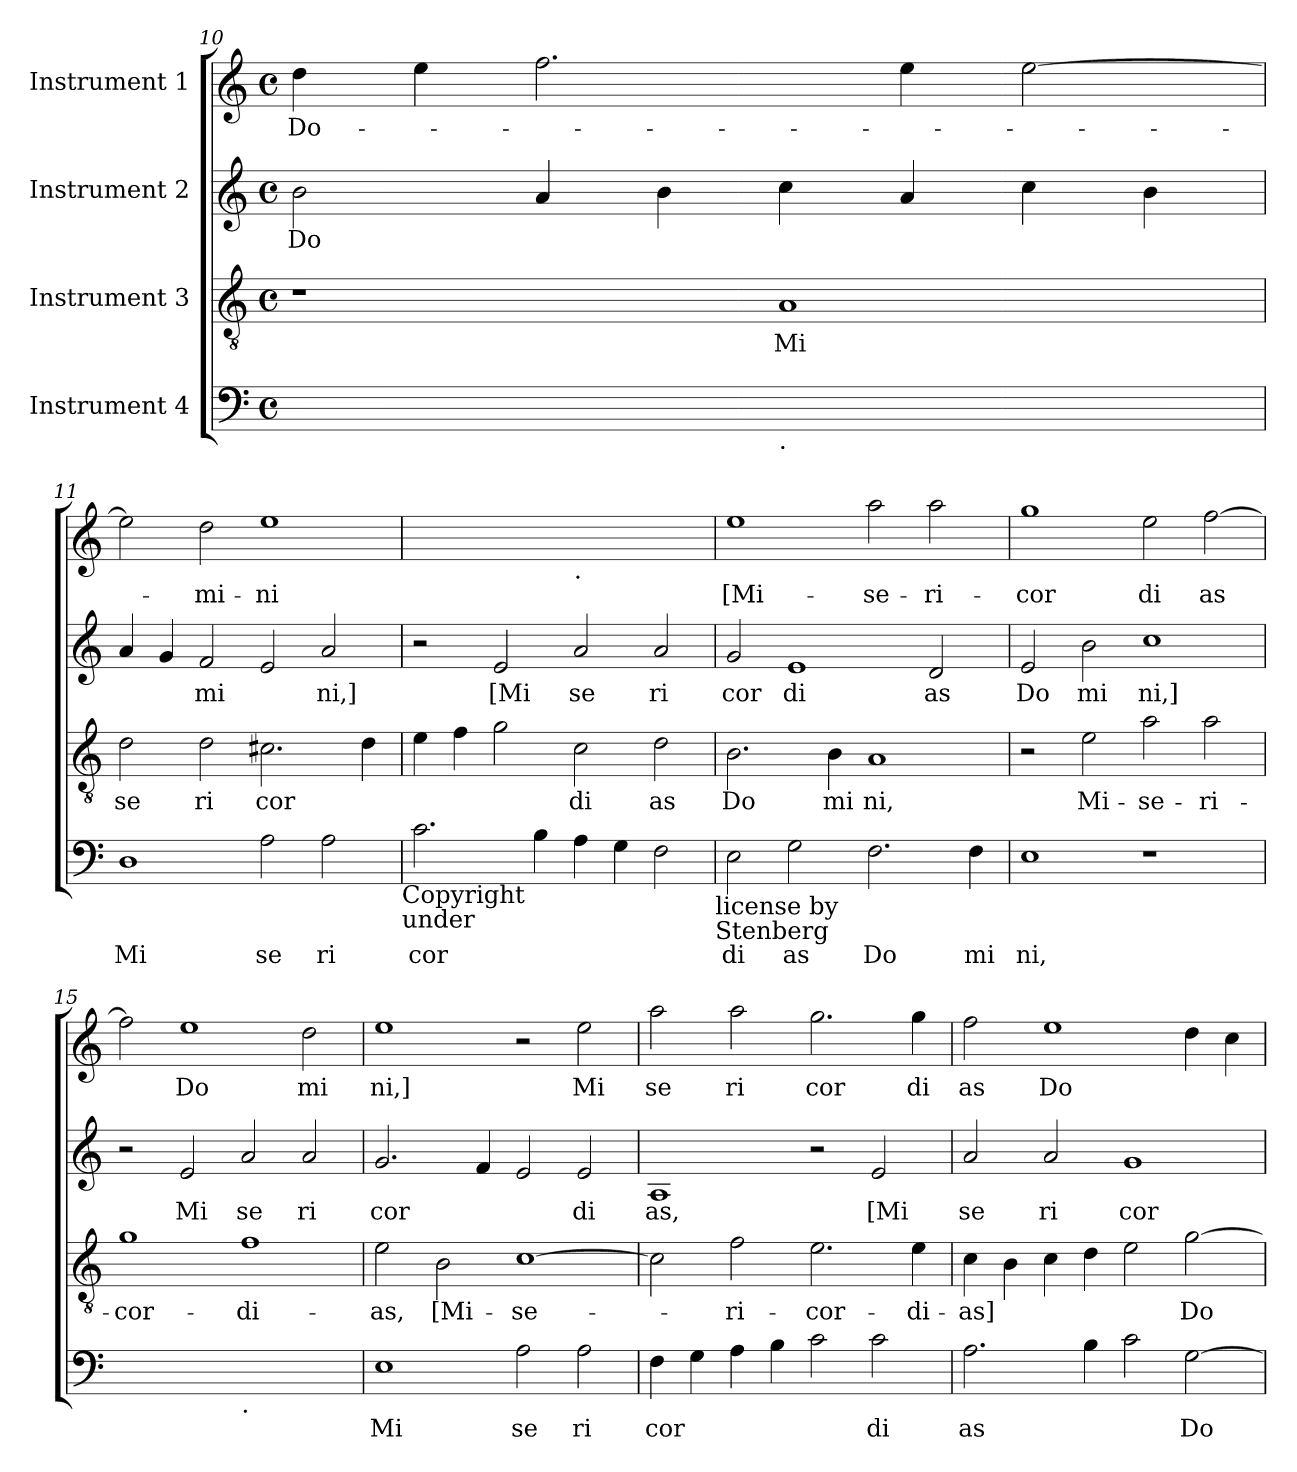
**kern	**text	**kern	**text	**kern	**text	**kern	**text
*part4	*part4	*part3	*part3	*part2	*part2	*part1	*part1
*staff4	*staff4	*staff3	*staff3	*staff2	*staff2	*staff1	*staff1
*I"Instrument 4	*	*I"Instrument 3	*	*I"Instrument 2	*	*I"Instrument 1	*
!!LO:PB:g=z
*clefF4	*	*clefGv2	*	*clefG2	*	*clefG2	*
*k[]	*	*k[]	*	*k[]	*	*k[]	*
*M4/4	*	*M4/4	*	*M4/4	*	*M4/4	*
*met(c)	*	*met(c)	*	*met(c)	*	*met(c)	*
=10	=10	=10	=10	=10	=10	=10	=10
!	!	!	!	!	!LO:LY:b	!	!LO:LY:b
1ryy	.	1r	.	2b\	Do	4dd\	Do-
.	.	.	.	.	.	4ee\	.
.	.	.	.	4a/	.	2.ff\	.
.	.	.	.	4b\	.	.	.
!LO:TX:b:t=.	!	!	!	!	!	!	!
!	!	!	!LO:LY:b	!	!	!	!
1ryy	.	1A	Mi	4cc\	.	.	.
.	.	.	.	4a/	.	4ee\	.
.	.	.	.	4cc\	.	[>2ee\	.
.	.	.	.	4b\	.	.	.
=11	=11	=11	=11	=11	=11	=11	=11
!	!LO:LY:b	!	!LO:LY:b	!	!	!	!
1D	Mi	2d\	se	4a/	.	2ee\]	.
.	.	.	.	4g/	.	.	.
!	!	!	!LO:LY:b	!	!LO:LY:b	!	!LO:LY:b
.	.	2d\	ri	2f/	mi	2dd\	-mi-
!	!LO:LY:b	!	!LO:LY:b	!	!	!	!LO:LY:b
2A\	se	2.c#X\	cor	2e/	.	1ee	-ni
!	!LO:LY:b	!	!	!	!LO:LY:b	!	!
2A\	ri	.	.	2a/	ni,]	.	.
.	.	4d\	.	.	.	.	.
!LO:TX:b:t=Copyright	!	!	!	!	!	!	!
!LO:TX:b:t=under	!	!	!	!	!	!	!
=12	=12	=12	=12	=12	=12	=12	=12
!	!LO:LY:b	!	!	!	!	!	!
2.c\	cor	4e\	.	2r	.	1ryy	.
.	.	4f\	.	.	.	.	.
!	!	!	!	!	!LO:LY:b	!	!
.	.	2g\	.	2e/	[Mi	.	.
4B\	.	.	.	.	.	.	.
!	!	!	!	!	!	!LO:TX:b:t=.	!
!	!	!	!LO:LY:b	!	!LO:LY:b	!	!
4A\	.	2c\	di	2a/	se	1ryy	.
4G\	.	.	.	.	.	.	.
!	!	!	!LO:LY:b	!	!LO:LY:b	!	!
2F\	.	2d\	as	2a/	ri	.	.
!LO:TX:b:t=license by	!	!	!	!	!	!	!
!LO:TX:b:t=Stenberg	!	!	!	!	!	!	!
=13	=13	=13	=13	=13	=13	=13	=13
!	!LO:LY:b	!	!LO:LY:b	!	!LO:LY:b	!	!LO:LY:b
2E\	di	2.B\	Do	2g/	cor	1ee	[Mi-
!	!LO:LY:b	!	!	!	!LO:LY:b	!	!
2G\	as	.	.	1e	di	.	.
!	!	!	!LO:LY:b	!	!	!	!
.	.	4B\	mi	.	.	.	.
!	!LO:LY:b	!	!LO:LY:b	!	!	!	!LO:LY:b
2.F\	Do	1A	ni,	.	.	2aa\	-se-
!	!	!	!	!	!LO:LY:b	!	!LO:LY:b
.	.	.	.	2d/	as	2aa\	-ri-
!	!LO:LY:b	!	!	!	!	!	!
4F\	mi	.	.	.	.	.	.
!!LO:PB:g=z
=14	=14	=14	=14	=14	=14	=14	=14
!	!LO:LY:b	!	!	!	!LO:LY:b	!	!LO:LY:b
1E	ni,	2r	.	2e/	Do	1gg	-cor
!	!	!	!LO:LY:b	!	!LO:LY:b	!	!
.	.	2e\	Mi-	2b\	mi	.	.
!	!	!	!LO:LY:b	!	!LO:LY:b	!	!LO:LY:b
1r	.	2a\	-se-	1cc	ni,]	2ee\	di
!	!	!	!LO:LY:b	!	!	!	!LO:LY:b
.	.	2a\	-ri-	.	.	[>2ff\	as
=15	=15	=15	=15	=15	=15	=15	=15
!	!	!	!LO:LY:b	!	!	!	!
1ryy	.	1g	-cor-	2r	.	2ff\]	.
!	!	!	!	!	!LO:LY:b	!	!LO:LY:b
.	.	.	.	2e/	Mi	1ee	Do
!LO:TX:b:t=.	!	!	!	!	!	!	!
!	!	!	!LO:LY:b	!	!LO:LY:b	!	!
1ryy	.	1f	-di-	2a/	se	.	.
!	!	!	!	!	!LO:LY:b	!	!LO:LY:b
.	.	.	.	2a/	ri	2dd\	mi
=16	=16	=16	=16	=16	=16	=16	=16
!	!LO:LY:b	!	!LO:LY:b	!	!LO:LY:b	!	!LO:LY:b
1E	Mi	2e\	-as,	2.g/	cor	1ee	ni,]
!	!	!	!LO:LY:b	!	!	!	!
.	.	2B\	[Mi-	.	.	.	.
.	.	.	.	4f/	.	.	.
!	!LO:LY:b	!	!LO:LY:b	!	!	!	!
2A\	se	[>1c	-se-	2e/	.	2r	.
!	!LO:LY:b	!	!	!	!LO:LY:b	!	!LO:LY:b
2A\	ri	.	.	2e/	di	2ee\	Mi
=17	=17	=17	=17	=17	=17	=17	=17
!	!LO:LY:b	!	!	!	!LO:LY:b	!	!LO:LY:b
4F\	cor	2c\]	.	1A	as,	2aa\	se
4G\	.	.	.	.	.	.	.
!	!	!	!LO:LY:b	!	!	!	!LO:LY:b
4A\	.	2f\	-ri-	.	.	2aa\	ri
4B\	.	.	.	.	.	.	.
!	!	!	!LO:LY:b	!	!	!	!LO:LY:b
2c\	.	2.e\	-cor-	2r	.	2.gg\	cor
!	!LO:LY:b	!	!	!	!LO:LY:b	!	!
2c\	di	.	.	2e/	[Mi	.	.
!	!	!	!LO:LY:b	!	!	!	!LO:LY:b
.	.	4e\	-di-	.	.	4gg\	di
=18	=18	=18	=18	=18	=18	=18	=18
!	!LO:LY:b	!	!LO:LY:b	!	!LO:LY:b	!	!LO:LY:b
2.A\	as	4c\	-as]	2a/	se	2ff\	as
.	.	4B\	.	.	.	.	.
!	!	!	!	!	!LO:LY:b	!	!LO:LY:b
.	.	4c\	.	2a/	ri	1ee	Do
4B\	.	4d\	.	.	.	.	.
!	!	!	!	!	!LO:LY:b	!	!
2c\	.	2e\	.	1g	cor	.	.
!	!LO:LY:b	!	!LO:LY:b	!	!	!	!
[>2G\	Do	[>2g\	Do	.	.	4dd\	.
.	.	.	.	.	.	4cc\	.
=	=	=	=	=	=	=	=
*-	*-	*-	*-	*-	*-	*-	*-
